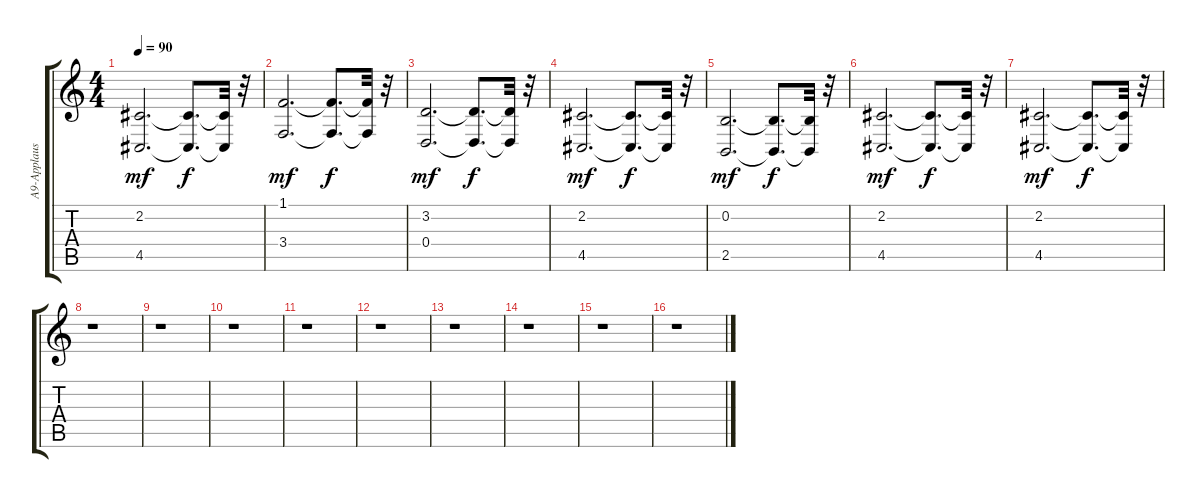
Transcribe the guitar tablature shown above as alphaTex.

\track ("A9-ApplauseWave" "A9-Applaus") {instrument stringensemble1}
\staff {score tabs}
\tuning (E4 B3 G3 D3 A2 E2) {hide}
\ts (4 4)
\tempo 90
\clef g2
\ks c
(2.2 4.5).2{d dy mf} (2.2{t} 4.5{t}).8{d dy f} (2.2{t} 4.5{t}).32 r.32 |
(1.1 3.4).2{d dy mf} (1.1{t} 3.4{t}).8{d dy f} (1.1{t} 3.4{t}).32 r.32 |
(3.2 0.4).2{d dy mf} (3.2{t} 0.4{t}).8{d dy f} (3.2{t} 0.4{t}).32 r.32 |
(2.2 4.5).2{d dy mf} (2.2{t} 4.5{t}).8{d dy f} (2.2{t} 4.5{t}).32 r.32 |
(0.2 2.5).2{d dy mf} (0.2{t} 2.5{t}).8{d dy f} (0.2{t} 2.5{t}).32 r.32 |
(2.2 4.5).2{d dy mf} (2.2{t} 4.5{t}).8{d dy f} (2.2{t} 4.5{t}).32 r.32 |
(2.2 4.5).2{d dy mf} (2.2{t} 4.5{t}).8{d dy f} (2.2{t} 4.5{t}).32 r.32 |
r.1 |
r.1 |
r.1 |
r.1 |
r.1 |
r.1 |
r.1 |
r.1 |
r.1
